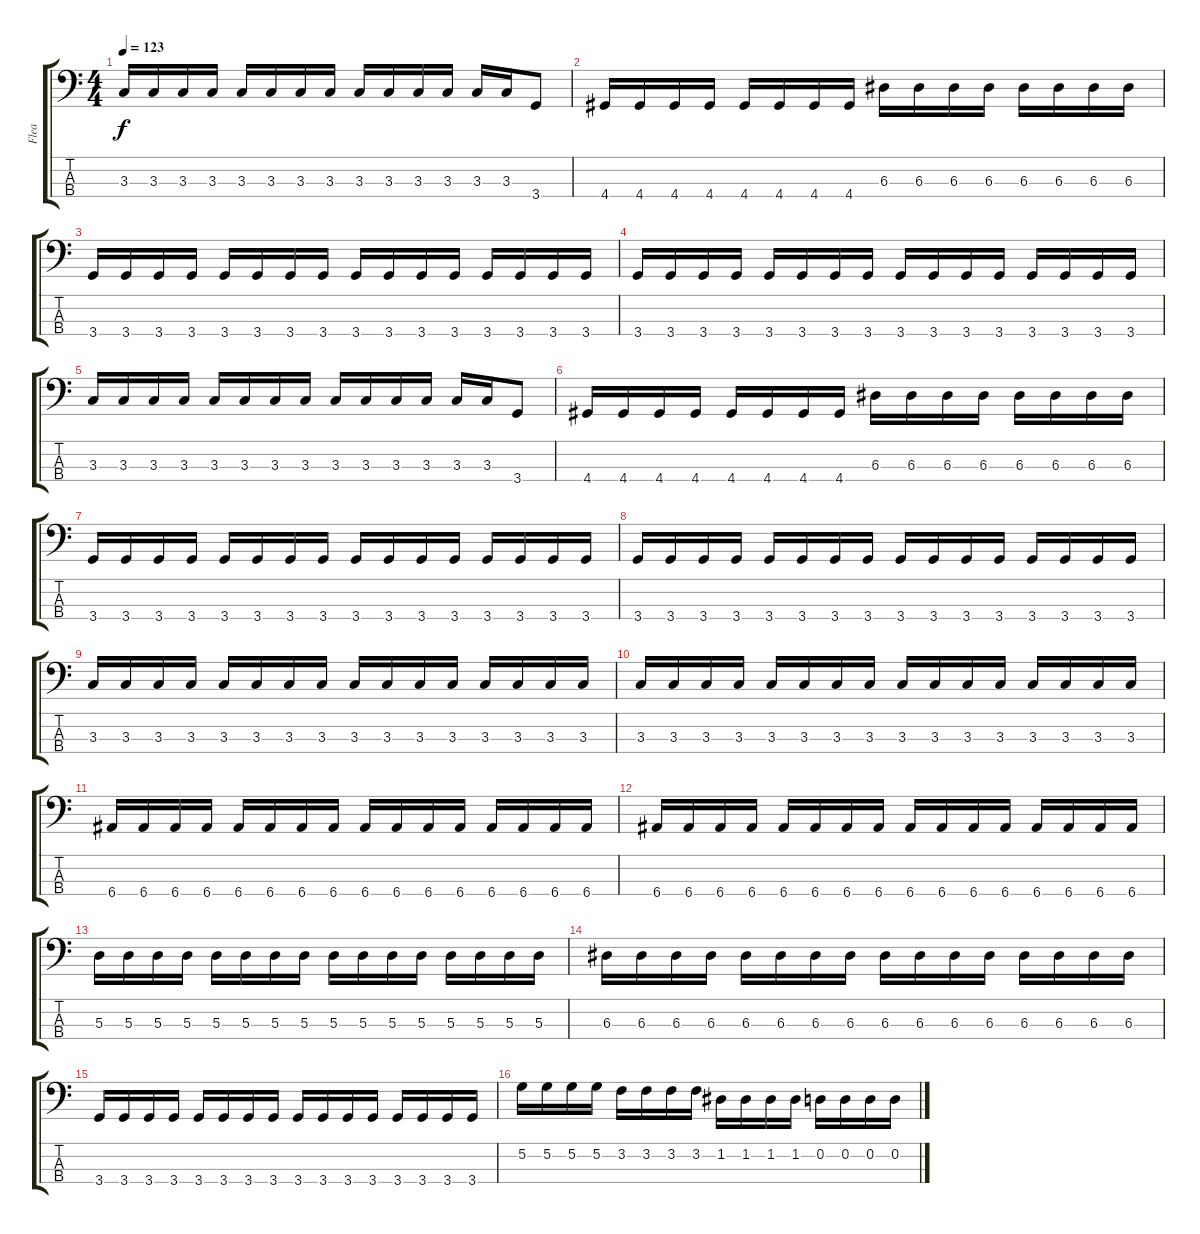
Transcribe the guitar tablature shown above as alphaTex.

\track ("Flea" "Flea") {instrument electricbasspick}
\staff {score tabs}
\tuning (G2 D2 A1 E1) {hide}
\ts (4 4)
\tempo 123
\clef f4
\ks c
3.3.16{dy f} 3.3.16 3.3.16 3.3.16 3.3.16 3.3.16 3.3.16 3.3.16 3.3.16 3.3.16 3.3.16 3.3.16 3.3.16 3.3.16 3.4.8 |
4.4.16 4.4.16 4.4.16 4.4.16 4.4.16 4.4.16 4.4.16 4.4.16 6.3.16 6.3.16 6.3.16 6.3.16 6.3.16 6.3.16 6.3.16 6.3.16 |
3.4.16 3.4.16 3.4.16 3.4.16 3.4.16 3.4.16 3.4.16 3.4.16 3.4.16 3.4.16 3.4.16 3.4.16 3.4.16 3.4.16 3.4.16 3.4.16 |
3.4.16 3.4.16 3.4.16 3.4.16 3.4.16 3.4.16 3.4.16 3.4.16 3.4.16 3.4.16 3.4.16 3.4.16 3.4.16 3.4.16 3.4.16 3.4.16 |
3.3.16 3.3.16 3.3.16 3.3.16 3.3.16 3.3.16 3.3.16 3.3.16 3.3.16 3.3.16 3.3.16 3.3.16 3.3.16 3.3.16 3.4.8 |
4.4.16 4.4.16 4.4.16 4.4.16 4.4.16 4.4.16 4.4.16 4.4.16 6.3.16 6.3.16 6.3.16 6.3.16 6.3.16 6.3.16 6.3.16 6.3.16 |
3.4.16 3.4.16 3.4.16 3.4.16 3.4.16 3.4.16 3.4.16 3.4.16 3.4.16 3.4.16 3.4.16 3.4.16 3.4.16 3.4.16 3.4.16 3.4.16 |
3.4.16 3.4.16 3.4.16 3.4.16 3.4.16 3.4.16 3.4.16 3.4.16 3.4.16 3.4.16 3.4.16 3.4.16 3.4.16 3.4.16 3.4.16 3.4.16 |
3.3.16 3.3.16 3.3.16 3.3.16 3.3.16 3.3.16 3.3.16 3.3.16 3.3.16 3.3.16 3.3.16 3.3.16 3.3.16 3.3.16 3.3.16 3.3.16 |
3.3.16 3.3.16 3.3.16 3.3.16 3.3.16 3.3.16 3.3.16 3.3.16 3.3.16 3.3.16 3.3.16 3.3.16 3.3.16 3.3.16 3.3.16 3.3.16 |
6.4.16 6.4.16 6.4.16 6.4.16 6.4.16 6.4.16 6.4.16 6.4.16 6.4.16 6.4.16 6.4.16 6.4.16 6.4.16 6.4.16 6.4.16 6.4.16 |
6.4.16 6.4.16 6.4.16 6.4.16 6.4.16 6.4.16 6.4.16 6.4.16 6.4.16 6.4.16 6.4.16 6.4.16 6.4.16 6.4.16 6.4.16 6.4.16 |
5.3.16 5.3.16 5.3.16 5.3.16 5.3.16 5.3.16 5.3.16 5.3.16 5.3.16 5.3.16 5.3.16 5.3.16 5.3.16 5.3.16 5.3.16 5.3.16 |
6.3.16 6.3.16 6.3.16 6.3.16 6.3.16 6.3.16 6.3.16 6.3.16 6.3.16 6.3.16 6.3.16 6.3.16 6.3.16 6.3.16 6.3.16 6.3.16 |
3.4.16 3.4.16 3.4.16 3.4.16 3.4.16 3.4.16 3.4.16 3.4.16 3.4.16 3.4.16 3.4.16 3.4.16 3.4.16 3.4.16 3.4.16 3.4.16 |
5.2.16 5.2.16 5.2.16 5.2.16 3.2.16 3.2.16 3.2.16 3.2.16 1.2.16 1.2.16 1.2.16 1.2.16 0.2.16 0.2.16 0.2.16 0.2.16
